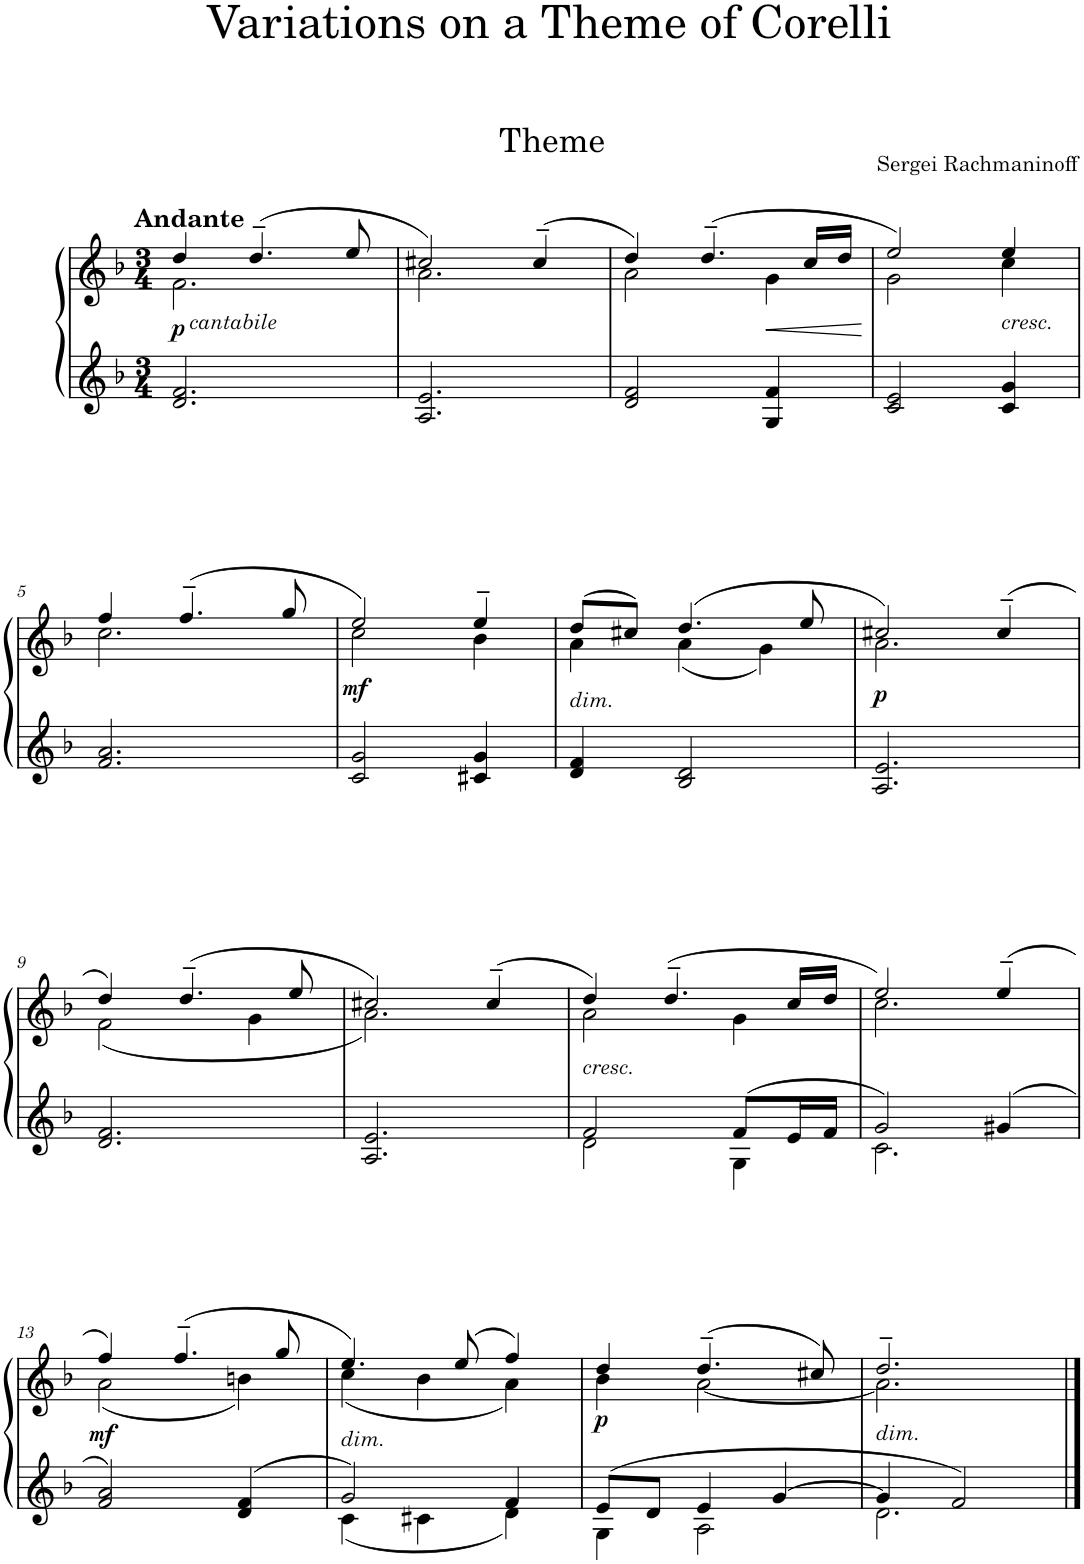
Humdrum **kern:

**kern	**kern	**dynam
*part1	*part1	*part1
*staff2	*staff1	*staff1/2
*I"Piano	*	*
*I'Pno.	*	*
*clefG2	*clefG2	*
*k[b-]	*k[b-]	*
*M3/4	*M3/4	*
=1	=1	=1
*	*^	*
!	!LO:TX:a:B:t=Andante	!	!
!	!LO:TX:b:i:t=cantabile	!	!
!	!	!	!LO:DY:b
2.d/ 2.f/	4dd/	2.f\	p
.	(4.dd~/	.	.
.	8ee/	.	.
=2	=2	=2	=2
2.A/ 2.e/	2cc#X/)	2.a\	.
.	(4cc#~/	.	.
=3	=3	=3	=3
2d/ 2f/	4dd/)	2a\	.
.	(4.dd~/	.	.
4G/ 4f/	.	4g\	.
.	16cc/LL	.	.
.	16dd/JJ	.	.
=4	=4	=4	=4
2c/ 2e/	2ee/)	2g\	.
!	!LO:TX:b:i:t=cresc.	!	!
4c/ 4g/	4ee/	4cc\	.
!!LO:LB:g=z	!!
=5	=5	=5	=5
2.f/ 2.a/	4ff/	2.cc\	.
.	(4.ff~/	.	.
.	8gg/	.	.
=6	=6	=6	=6
!	!	!	!LO:DY:b
2c/ 2g/	2ee/)	2cc\	mf
4c#X/ 4g/	4ee~/	4b-\	.
=7	=7	=7	=7
!	!LO:TX:b:i:t=dim.	!	!
4d/ 4f/	(8dd/L	4a\	.
.	8cc#X/J)	.	.
2B-/ 2d/	(4.dd/	(4a\	.
.	.	4g\)	.
.	8ee/	.	.
=8	=8	=8	=8
!	!	!	!LO:DY:b
2.A/ 2.e/	2cc#X/)	2.a\	p
.	(4cc#~/	.	.
!!LO:LB:g=z	!!
=9	=9	=9	=9
2.d/ 2.f/	4dd/)	(2f\	.
.	(4.dd~/	.	.
.	.	4g\	.
.	8ee/	.	.
=10	=10	=10	=10
2.A/ 2.e/	2cc#X/)	2.a\)	.
.	(4cc#~/	.	.
=11	=11	=11	=11
*^	*	*	*
!	!	!LO:TX:b:i:t=cresc.	!	!
2f/	2d\	4dd/)	2a\	.
.	.	(4.dd~/	.	.
8f/L	4G\	.	4g\	.
16e/L	.	16cc/LL	.	.
16f/JJ	.	16dd/JJ	.	.
=12	=12	=12	=12	=12
2g/	2.c\	2ee/)	2.cc\	.
4g#X/	.	(4ee~/	.	.
*v	*v	*	*	*
!!LO:LB:g=z	!!
=13	=13	=13	=13
!	!	!	!LO:DY:b
2f/ 2a/	4ff/)	(2a\	mf
.	(4.ff~/	.	.
4d/ 4f/	.	4bn\)	.
.	8gg/	.	.
=14	=14	=14	=14
*^	*	*	*
!	!	!LO:TX:b:i:t=dim.	!	!
2g/	4c\	4.ee/)	(4cc\	.
.	4c#X\	.	4b-\	.
.	.	(8ee/	.	.
4f/	4d\	4ff/)	4a\)	.
=15	=15	=15	=15	=15
!	!	!	!	!LO:DY:b
8e/L	4G\	4dd/	4b-\	p
8d/J	.	.	.	.
4e/	2A\	(4.dd~/	[2a\	.
[4g/	.	.	.	.
.	.	8cc#X/)	.	.
=16	=16	=16	=16	=16
!	!	!LO:TX:b:i:t=dim.	!	!
4g/]	2.d\	2.dd~/	2.a\]	.
2f/	.	.	.	.
*v	*v	*	*	*
*	*v	*v	*
==	==	==
*-	*-	*-
